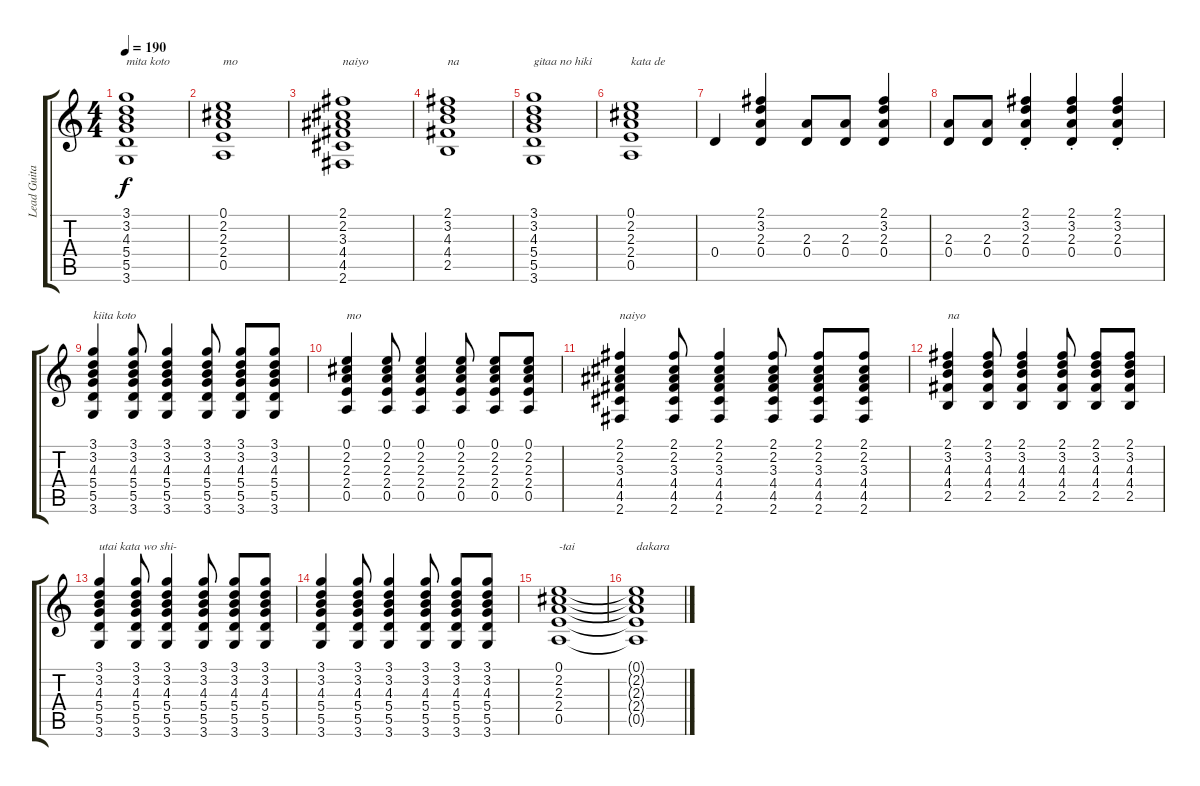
\track ("Lead Guitar" "Lead Guita") {instrument electricguitarclean}
\staff {score tabs}
\tuning (E4 B3 G3 D3 A2 E2) {hide}
\ts (4 4)
\tempo 190
\clef g2
\ks c
(3.1 3.2 4.3 5.4 5.5 3.6).1{txt "mita koto" dy f} |
(0.1 2.2 2.3 2.4 0.5).1{txt "mo"} |
(2.1 2.2 3.3 4.4 4.5 2.6).1{txt "naiyo"} |
(2.1 3.2 4.3 4.4 2.5).1{txt "na"} |
(3.1 3.2 4.3 5.4 5.5 3.6).1{txt "gitaa no hiki"} |
(0.1 2.2 2.3 2.4 0.5).1{txt "kata de"} |
0.4.4 (2.1 3.2 2.3 0.4).4 (2.3 0.4).8 (2.3 0.4).8 (2.1 3.2 2.3 0.4).4 |
(2.3 0.4).8 (2.3 0.4).8 (2.1{st} 3.2{st} 2.3{st} 0.4{st}).4 (2.1{st} 3.2{st} 2.3{st} 0.4{st}).4 (2.1{st} 3.2{st} 2.3{st} 0.4{st}).4 |
(3.1 3.2 4.3 5.4 5.5 3.6).4{txt "kiita koto"} (3.1 3.2 4.3 5.4 5.5 3.6).8 (3.1 3.2 4.3 5.4 5.5 3.6).4 (3.1 3.2 4.3 5.4 5.5 3.6).8 (3.1 3.2 4.3 5.4 5.5 3.6).8 (3.1 3.2 4.3 5.4 5.5 3.6).8 |
(0.1 2.2 2.3 2.4 0.5).4{txt "mo"} (0.1 2.2 2.3 2.4 0.5).8 (0.1 2.2 2.3 2.4 0.5).4 (0.1 2.2 2.3 2.4 0.5).8 (0.1 2.2 2.3 2.4 0.5).8 (0.1 2.2 2.3 2.4 0.5).8 |
(2.1 2.2 3.3 4.4 4.5 2.6).4{txt "naiyo"} (2.1 2.2 3.3 4.4 4.5 2.6).8 (2.1 2.2 3.3 4.4 4.5 2.6).4 (2.1 2.2 3.3 4.4 4.5 2.6).8 (2.1 2.2 3.3 4.4 4.5 2.6).8 (2.1 2.2 3.3 4.4 4.5 2.6).8 |
(2.1 3.2 4.3 4.4 2.5).4{txt "na"} (2.1 3.2 4.3 4.4 2.5).8 (2.1 3.2 4.3 4.4 2.5).4 (2.1 3.2 4.3 4.4 2.5).8 (2.1 3.2 4.3 4.4 2.5).8 (2.1 3.2 4.3 4.4 2.5).8 |
(3.1 3.2 4.3 5.4 5.5 3.6).4{txt "utai kata wo shi-"} (3.1 3.2 4.3 5.4 5.5 3.6).8 (3.1 3.2 4.3 5.4 5.5 3.6).4 (3.1 3.2 4.3 5.4 5.5 3.6).8 (3.1 3.2 4.3 5.4 5.5 3.6).8 (3.1 3.2 4.3 5.4 5.5 3.6).8 |
(3.1 3.2 4.3 5.4 5.5 3.6).4 (3.1 3.2 4.3 5.4 5.5 3.6).8 (3.1 3.2 4.3 5.4 5.5 3.6).4 (3.1 3.2 4.3 5.4 5.5 3.6).8 (3.1 3.2 4.3 5.4 5.5 3.6).8 (3.1 3.2 4.3 5.4 5.5 3.6).8 |
(0.1 2.2 2.3 2.4 0.5).1{txt "-tai"} |
(0.1{t} 2.2{t} 2.3{t} 2.4{t} 0.5{t}).1{txt "dakara"}
